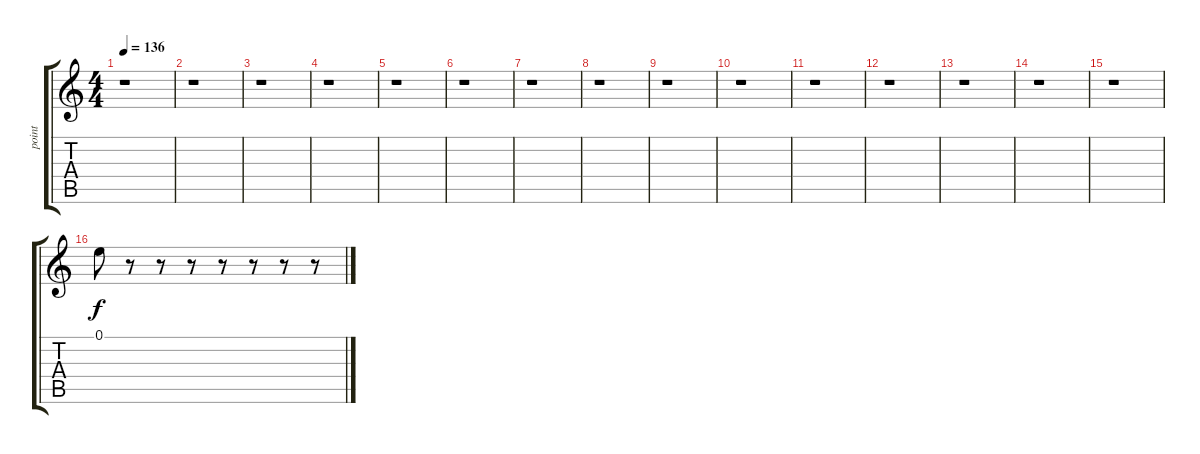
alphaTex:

\track ("point" "point") {instrument acousticguitarsteel}
\staff {score tabs}
\tuning (E4 B3 G3 D3 A2 E2) {hide}
\ts (4 4)
\tempo 136
\clef g2
\ks c
r.1{dy f} |
r.1 |
r.1 |
r.1 |
r.1 |
r.1 |
r.1 |
r.1 |
r.1 |
r.1 |
r.1 |
r.1 |
r.1 |
r.1 |
r.1 |
0.1.8 r.8 r.8 r.8 r.8 r.8 r.8 r.8
